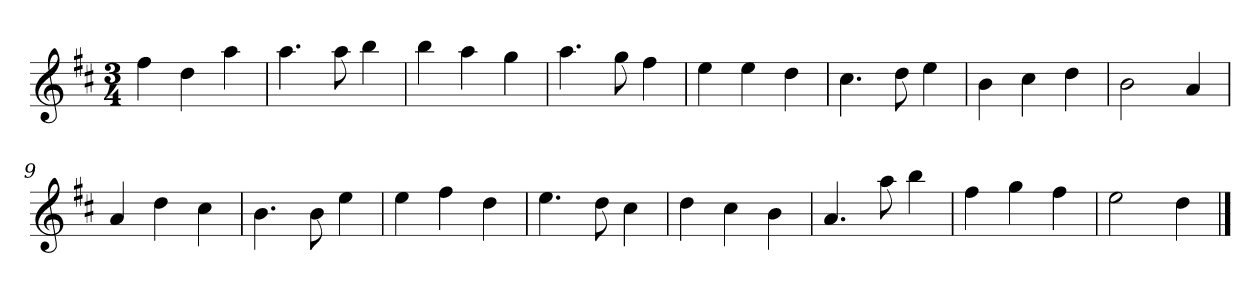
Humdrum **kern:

**kern
*part1
*staff1
*k[f#c#]
*M3/4
*MM120
=1
4ff#
4dd
4aa
=2
4.aa
8aa
4bb
=3
4bb
4aa
4gg
=4
4.aa
8gg
4ff#
=5
4ee
4ee
4dd
=6
4.cc#
8dd
4ee
=7
4b
4cc#
4dd
=8
2b
4a
=9
4a
4dd
4cc#
=10
4.b
8b
4ee
=11
4ee
4ff#
4dd
=12
4.ee
8dd
4cc#
=13
4dd
4cc#
4b
=14
4.a
8aa
4bb
=15
4ff#
4gg
4ff#
=16
2ee
4dd
==
*-
